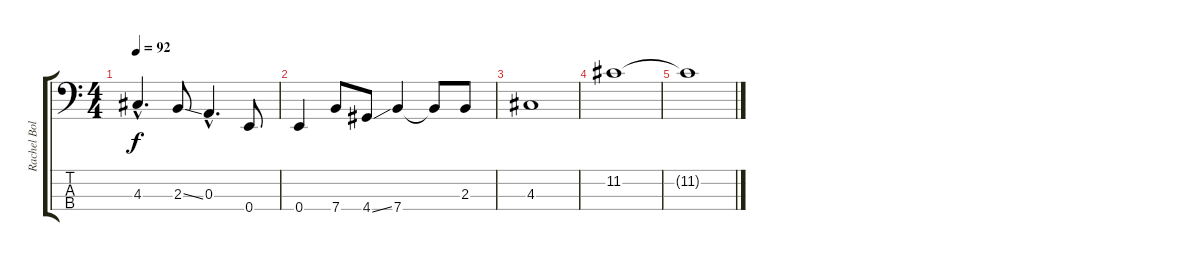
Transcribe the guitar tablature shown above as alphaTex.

\track ("Rachel Bolan" "Rachel Bol") {instrument electricbasspick}
\staff {score tabs}
\tuning (G2 D2 A1 E1) {hide}
\ts (4 4)
\tempo 92
\clef f4
\ks c
4.3{hac}.4{d dy f} 2.3{ss}.8 0.3{hac}.4{d} 0.4.8 |
0.4.4 7.4.8 4.4{ss}.8 7.4.4 7.4{t}.8 2.3.8 |
4.3.1 |
11.2.1 |
11.2{t}.1
